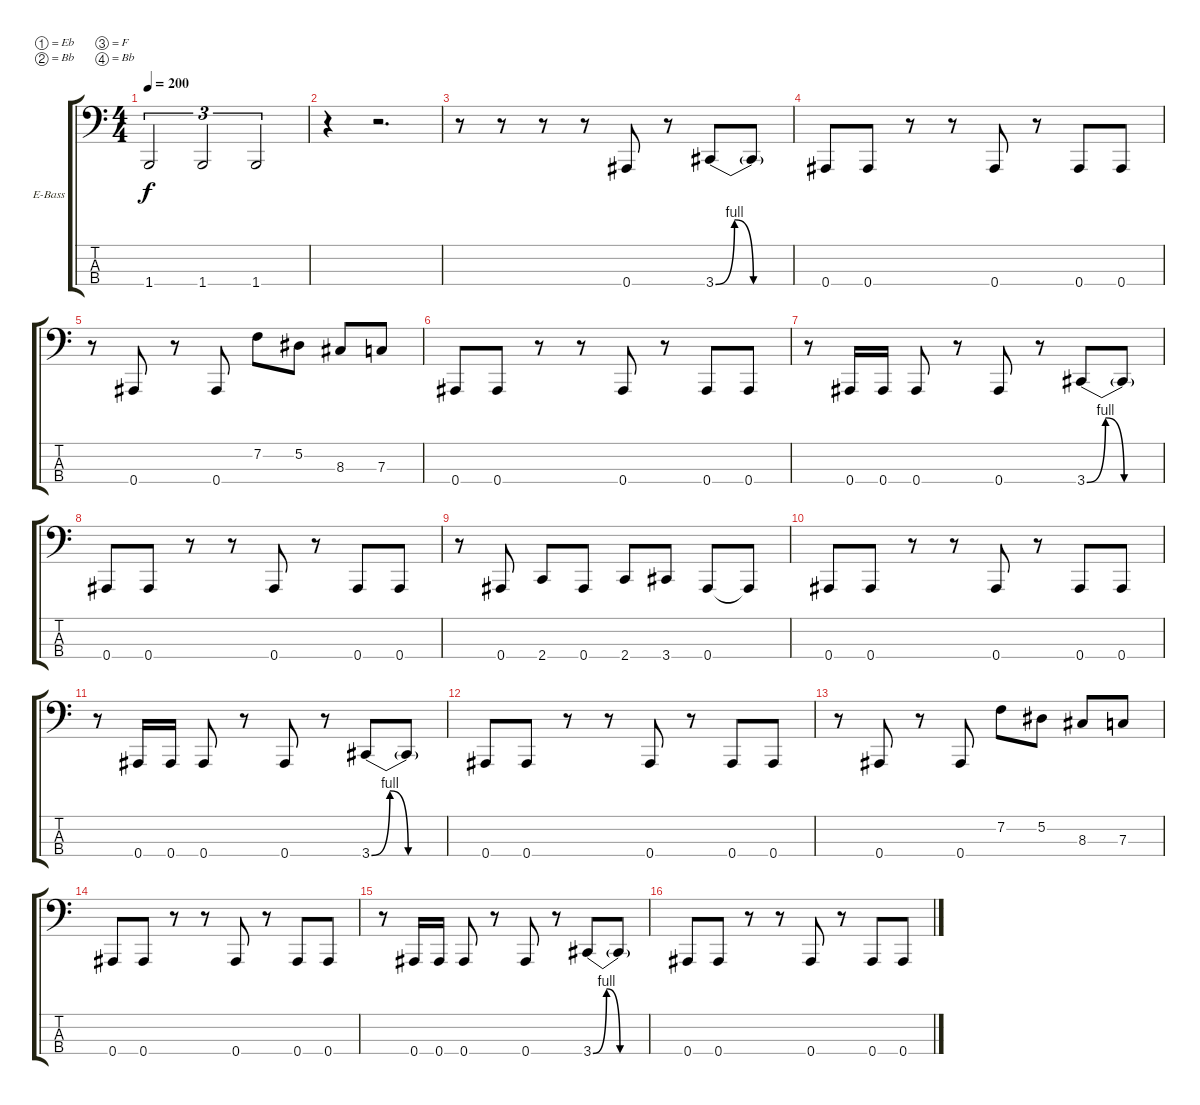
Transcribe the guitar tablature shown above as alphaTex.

\defaultSystemsLayout 4
\bracketExtendMode groupsimilarinstruments
\firstSystemTrackNameOrientation horizontal
\otherSystemsTrackNameOrientation horizontal
\track ("Electric Bass" "E-Bass") {instrument electricbassfinger}
\staff {score tabs}
\tuning (Eb2 Bb1 F1 Bb0)
\ts (4 4)
\tempo 200
\clef f4
\scale
0.333333
\ks c
1.4.2{tu (3 2) dy f} 1.4.2{tu (3 2)} 1.4.2{tu (3 2)} |
\scale
0.333333 r.4 r.2{d} |
\scale
0.333333 r.8 r.8 r.8 r.8 0.4.8 r.8 3.4{be (bendrelease 0 0 30 4 30 4 60 0)}.8 3.4{be (hold 0 0 60 0) t}.8 |
\scale
0.333333 0.4.8 0.4.8 r.8 r.8 0.4.8 r.8 0.4.8 0.4.8 |
\scale
0.333333 r.8 0.4.8 r.8 0.4.8 7.2.8 5.2.8 8.3.8 7.3.8 |
\scale
0.333333 0.4.8 0.4.8 r.8 r.8 0.4.8 r.8 0.4.8 0.4.8 |
\scale
0.333333 r.8 0.4.16 0.4.16 0.4.8 r.8 0.4.8 r.8 3.4{be (bendrelease 0 0 30 4 30 4 60 0)}.8 3.4{be (hold 0 0 60 0) t}.8 |
\scale
0.333333 0.4.8 0.4.8 r.8 r.8 0.4.8 r.8 0.4.8 0.4.8 |
\scale
0.333333 r.8 0.4.8 2.4.8 0.4.8 2.4.8 3.4.8 0.4.8 0.4{t}.8 |
\scale
0.333333 0.4.8 0.4.8 r.8 r.8 0.4.8 r.8 0.4.8 0.4.8 |
\scale
0.333333 r.8 0.4.16 0.4.16 0.4.8 r.8 0.4.8 r.8 3.4{be (bendrelease 0 0 30 4 30 4 60 0)}.8 3.4{be (hold 0 0 60 0) t}.8 |
\scale
0.333333 0.4.8 0.4.8 r.8 r.8 0.4.8 r.8 0.4.8 0.4.8 |
\scale
0.333333 r.8 0.4.8 r.8 0.4.8 7.2.8 5.2.8 8.3.8 7.3.8 |
\scale
0.333333 0.4.8 0.4.8 r.8 r.8 0.4.8 r.8 0.4.8 0.4.8 |
\scale
0.333333 r.8 0.4.16 0.4.16 0.4.8 r.8 0.4.8 r.8 3.4{be (bendrelease 0 0 30 4 30 4 60 0)}.8 3.4{be (hold 0 0 60 0) t}.8 |
\scale
0.333333 0.4.8 0.4.8 r.8 r.8 0.4.8 r.8 0.4.8 0.4.8
